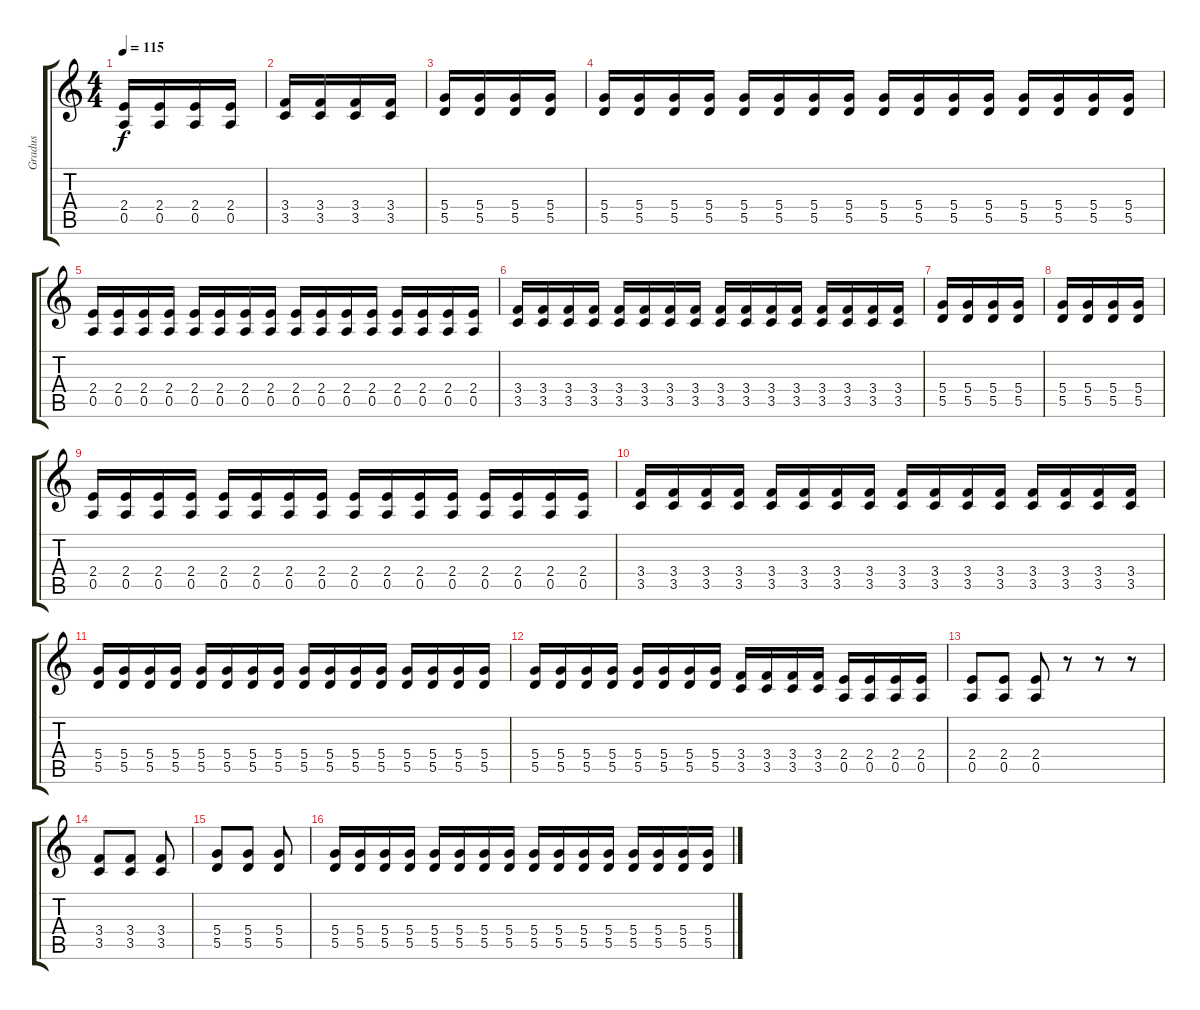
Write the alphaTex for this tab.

\track ("Gradus" "Gradus") {instrument distortionguitar}
\staff {score tabs}
\tuning (E4 B3 G3 D3 A2 E2) {hide}
\ts (4 4)
\tempo 115
\clef g2
\ks c
(2.4 0.5).16{dy f} (2.4 0.5).16 (2.4 0.5).16 (2.4 0.5).16 |
(3.4 3.5).16 (3.4 3.5).16 (3.4 3.5).16 (3.4 3.5).16 |
(5.4 5.5).16 (5.4 5.5).16 (5.4 5.5).16 (5.4 5.5).16 |
(5.4 5.5).16 (5.4 5.5).16 (5.4 5.5).16 (5.4 5.5).16 (5.4 5.5).16 (5.4 5.5).16 (5.4 5.5).16 (5.4 5.5).16 (5.4 5.5).16 (5.4 5.5).16 (5.4 5.5).16 (5.4 5.5).16 (5.4 5.5).16 (5.4 5.5).16 (5.4 5.5).16 (5.4 5.5).16 |
(2.4 0.5).16 (2.4 0.5).16 (2.4 0.5).16 (2.4 0.5).16 (2.4 0.5).16 (2.4 0.5).16 (2.4 0.5).16 (2.4 0.5).16 (2.4 0.5).16 (2.4 0.5).16 (2.4 0.5).16 (2.4 0.5).16 (2.4 0.5).16 (2.4 0.5).16 (2.4 0.5).16 (2.4 0.5).16 |
(3.4 3.5).16 (3.4 3.5).16 (3.4 3.5).16 (3.4 3.5).16 (3.4 3.5).16 (3.4 3.5).16 (3.4 3.5).16 (3.4 3.5).16 (3.4 3.5).16 (3.4 3.5).16 (3.4 3.5).16 (3.4 3.5).16 (3.4 3.5).16 (3.4 3.5).16 (3.4 3.5).16 (3.4 3.5).16 |
(5.4 5.5).16 (5.4 5.5).16 (5.4 5.5).16 (5.4 5.5).16 |
(5.4 5.5).16 (5.4 5.5).16 (5.4 5.5).16 (5.4 5.5).16 |
(2.4 0.5).16 (2.4 0.5).16 (2.4 0.5).16 (2.4 0.5).16 (2.4 0.5).16 (2.4 0.5).16 (2.4 0.5).16 (2.4 0.5).16 (2.4 0.5).16 (2.4 0.5).16 (2.4 0.5).16 (2.4 0.5).16 (2.4 0.5).16 (2.4 0.5).16 (2.4 0.5).16 (2.4 0.5).16 |
(3.4 3.5).16 (3.4 3.5).16 (3.4 3.5).16 (3.4 3.5).16 (3.4 3.5).16 (3.4 3.5).16 (3.4 3.5).16 (3.4 3.5).16 (3.4 3.5).16 (3.4 3.5).16 (3.4 3.5).16 (3.4 3.5).16 (3.4 3.5).16 (3.4 3.5).16 (3.4 3.5).16 (3.4 3.5).16 |
(5.4 5.5).16 (5.4 5.5).16 (5.4 5.5).16 (5.4 5.5).16 (5.4 5.5).16 (5.4 5.5).16 (5.4 5.5).16 (5.4 5.5).16 (5.4 5.5).16 (5.4 5.5).16 (5.4 5.5).16 (5.4 5.5).16 (5.4 5.5).16 (5.4 5.5).16 (5.4 5.5).16 (5.4 5.5).16 |
(5.4 5.5).16 (5.4 5.5).16 (5.4 5.5).16 (5.4 5.5).16 (5.4 5.5).16 (5.4 5.5).16 (5.4 5.5).16 (5.4 5.5).16 (3.4 3.5).16 (3.4 3.5).16 (3.4 3.5).16 (3.4 3.5).16 (2.4 0.5).16 (2.4 0.5).16 (2.4 0.5).16 (2.4 0.5).16 |
(2.4 0.5).8 (2.4 0.5).8 (2.4 0.5).8 r.8 r.8 r.8 |
(3.4 3.5).8 (3.4 3.5).8 (3.4 3.5).8 |
(5.4 5.5).8 (5.4 5.5).8 (5.4 5.5).8 |
(5.4 5.5).16 (5.4 5.5).16 (5.4 5.5).16 (5.4 5.5).16 (5.4 5.5).16 (5.4 5.5).16 (5.4 5.5).16 (5.4 5.5).16 (5.4 5.5).16 (5.4 5.5).16 (5.4 5.5).16 (5.4 5.5).16 (5.4 5.5).16 (5.4 5.5).16 (5.4 5.5).16 (5.4 5.5).16
